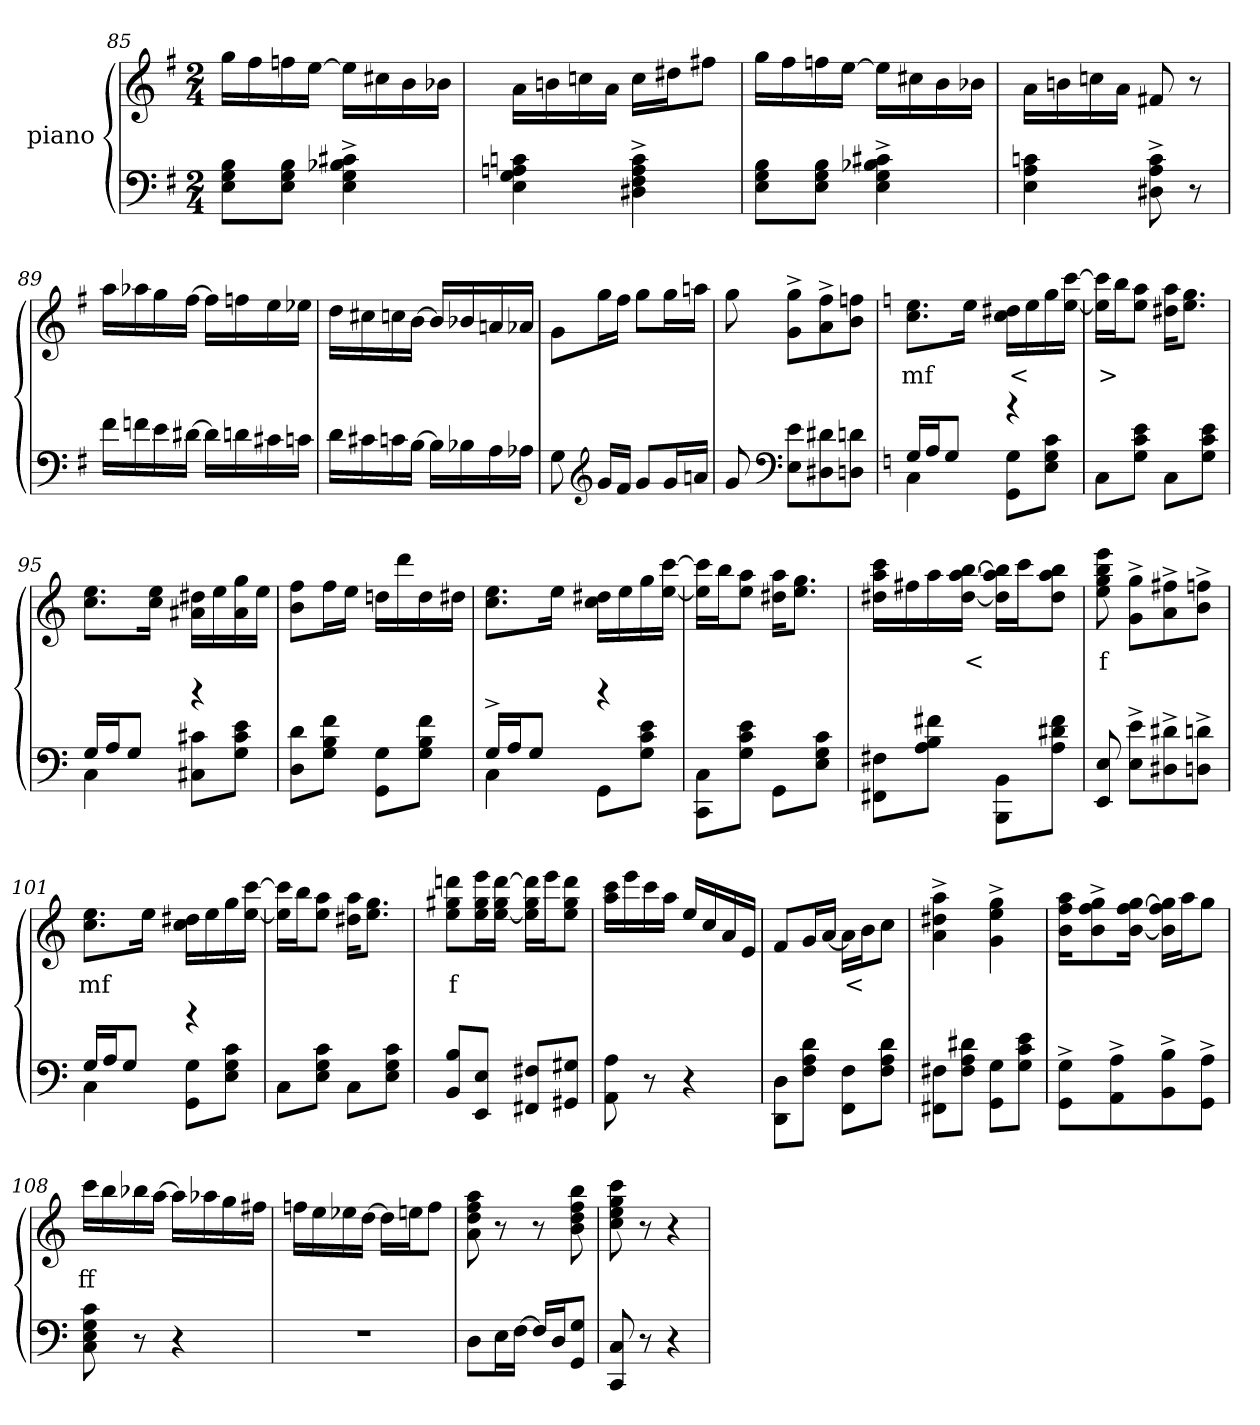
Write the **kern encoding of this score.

**kern	**kern	**text
*part2	*part1	*part1
*staff2	*staff1	*staff1
*I"piano	*I"piano	*
*clefF4	*clefG2	*
*k[f#]	*k[f#]	*
*M2/4	*M2/4	*
=85	=85	=85
8B 8G 8EL	16ggLL	.
.	16ff#	.
8B 8G 8EJ	16ffn	.
.	[16eeJJ	.
4c#X^> 4B-X^> 4G^> 4E^>	16eeLL]	.
.	16cc#X	.
.	16b	.
.	16b-XJJ	.
=86	=86	=86
4cn 4An 4G 4E	16aLL	.
.	16bn	.
.	16ccn	.
.	16aJJ	.
4c^> 4A^> 4F#^> 4D#X^>	16ccLL	.
.	16dd#XJ	.
.	8ff#XJ	.
=87	=87	=87
8B 8G 8EL	16ggLL	.
.	16ff#	.
8B 8G 8EJ	16ffn	.
.	[16eeJJ	.
4c#X^> 4B-X^> 4G^> 4E^>	16eeLL]	.
.	16cc#X	.
.	16b	.
.	16b-XJJ	.
=88	=88	=88
4cn 4A 4E	16aLL	.
.	16bn	.
.	16ccn	.
.	16aJJ	.
8c^> 8A^> 8D#X^>	8f#X	.
8r	8r	.
=89	=89	=89
16f#LL	16aaLL	.
16fn	16aa-X	.
16e	16gg	.
[16d#XJJ	[16ff#JJ	.
16d#LL]	16ff#LL]	.
16dn	16ffn	.
16c#X	16ee	.
16cnJJ	16ee-XJJ	.
=90	=90	=90
16dLL	16ddLL	.
16c#X	16cc#X	.
16cn	16ccn	.
[16BJJ	[16bJJ	.
16BLL]	16bLL]	.
16B-X	16b-X	.
16A	16an	.
16A-XJJ	16a-XJJ	.
=91	=91	=91
8G	8gL	.
*clefG2	*	*
16gLL	16ggL	.
16f#JJ	16ff#JJ	.
8gL	8ggL	.
16gL	16ggL	.
16anJJ	16aanJJ	.
=92	=92	=92
8g	8gg	.
*clefF4	*	*
8e 8EL	8gg^> 8g^>L	.
8d#X 8D#X	8ff#^> 8a^>	.
8dn 8DnJ	8ffn 8bJ	.
=93	=93	=93
*k[]	*k[]	*
*^	*	*
16GLL	4C	8.ee 8.ccL	mf
16AJ	.	.	.
8GJ	.	.	.
.	.	16eeJk	.
4r	8G 8GGL	16dd#X 16ccLL	<
.	.	16ee	.
.	8c 8G 8EJ	16gg	.
.	.	[16ccc [16eeJJ	.
*v	*v	*	*
=94	=94	=94
8CL	16ccc] 16ee]LL	>
.	16bbJ	.
8e 8c 8GJ	8aa 8eeJ	.
8CL	16aa 16dd#XKL	.
.	8.gg 8.eeJ	.
8e 8c 8GJ	.	.
=95	=95	=95
*^	*	*
16GLL	4C	8.ee 8.ccL	.
16AJ	.	.	.
8GJ	.	.	.
.	.	16ee 16ccJk	.
4r	8c#X 8C#XL	16dd#X 16a#XLL	.
.	.	16ee	.
.	8e 8c# 8GJ	16gg 16a#	.
.	.	16eeJJ	.
*v	*v	*	*
=96	=96	=96
8d 8DL	8ff 8bL	.
8f 8B 8GJ	16ffL	.
.	16eeJJ	.
8G 8GGL	16ddnLL	.
.	16ddd	.
8f 8B 8GJ	16dd	.
.	16dd#XJJ	.
=97	=97	=97
*^	*	*
16G^>LL	4C	8.ee 8.ccL	.
16AJ	.	.	.
8GJ	.	.	.
.	.	16eeJk	.
4r	8GGL	16dd#X 16ccLL	.
.	.	16ee	.
.	8e 8c 8GJ	16gg	.
.	.	[16ccc [16eeJJ	.
*v	*v	*	*
=98	=98	=98
8C 8CCL	16ccc] 16ee]LL	.
.	16bbJ	.
8e 8c 8GJ	8aa 8eeJ	.
8GGL	16aa 16dd#XKL	.
.	8.gg 8.eeJ	.
8c 8G 8EJ	.	.
=99	=99	=99
8F#X 8FF#XL	16ccc 16aa 16dd#XLL	.
.	16ff#X	.
8f# 8B 8AJ	16aa	.
.	[16bb [16aa [16dd#JJ	<
8BB 8BBBL	16bb] 16aa] 16dd#]LL	.
.	16cccJ	.
8f# 8d#X 8AJ	8bb 8aa 8dd#J	.
=100	=100	=100
8E 8EE	8eee 8bb 8gg 8ee	f
8e^> 8E^>L	8gg^> 8g^>L	.
8d#X^> 8D#X^>	8ff#X^> 8a^>	.
8dn^> 8Dn^>J	8ffn^> 8b^>J	.
=101	=101	=101
*^	*	*
16GLL	4C	8.ee 8.ccL	mf
16AJ	.	.	.
8GJ	.	.	.
.	.	16eeJk	.
4r	8G 8GGL	16dd#X 16ccLL	.
.	.	16ee	.
.	8c 8G 8EJ	16gg	.
.	.	[16ccc [16eeJJ	.
*v	*v	*	*
=102	=102	=102
8CL	16ccc] 16ee]LL	.
.	16bbJ	.
8c 8G 8EJ	8aa 8eeJ	.
8CL	16aa 16dd#XKL	.
.	8.gg 8.eeJ	.
8c 8G 8EJ	.	.
=103	=103	=103
8B 8BBL	8dddn 8gg#X 8eeL	f
8E 8EEJ	16eee 16gg# 16eeL	.
.	[16ddd 16gg# [16eeJJ	.
8F#X 8FF#XL	16ddd] 16gg# 16ee]LL	.
.	16eeeJ	.
8G#X 8GG#XJ	8ddd 8gg# 8eeJ	.
=104	=104	=104
8A 8AA	16ccc 16aaLL	.
.	16eee	.
8r	16ccc	.
.	16aaJJ	.
4r	16eeLL	.
.	16cc	.
.	16a	.
.	16eJJ	.
=105	=105	=105
8D 8DDL	8fL	.
8d 8A 8FJ	16gL	.
.	[16aJJ	.
8F 8FFL	16aLL]	<
.	16bJ	.
8d 8A 8FJ	8ccJ	.
=106	=106	=106
8F#X 8FF#XL	4aa^> 4dd#X^> 4a^>	.
8d#X 8A 8F#J	.	.
8G 8GGL	4gg^> 4ee^> 4g^>	.
8e 8c 8GJ	.	.
=107	=107	=107
8G^> 8GG^>L	16aa 16ff 16bKL	.
.	8gg^> 8ff^> 8b^>	.
8A^> 8AA^>	.	.
.	[16gg [16ff [16bJk	.
8B^> 8BB^>	16gg] 16ff] 16b]LL	.
.	16aaJ	.
8A^> 8GG^>J	8ggJ	.
=108	=108	=108
8c 8G 8E 8C	16cccLL	ff
.	16bb	.
8r	16bb-X	.
.	[16aaJJ	.
4r	16aaLL]	.
.	16aa-X	.
.	16gg	.
.	16ff#XJJ	.
=109	=109	=109
2r	16ffnLL	.
.	16ee	.
.	16ee-X	.
.	[16ddJJ	.
.	16ddLL]	.
.	16eenJ	.
.	8ffJ	.
=110	=110	=110
8DL	8aa 8ff 8dd 8a	.
16EL	8r	.
[16FJJ	.	.
16FLL]	8r	.
16DJ	.	.
8G 8GGJ	8bb 8ff 8dd 8b	.
=111	=111	=111
8C 8CC	8ccc 8gg 8ee 8cc	.
8r	8r	.
4r	4r	.
=	=	=
*-	*-	*-
